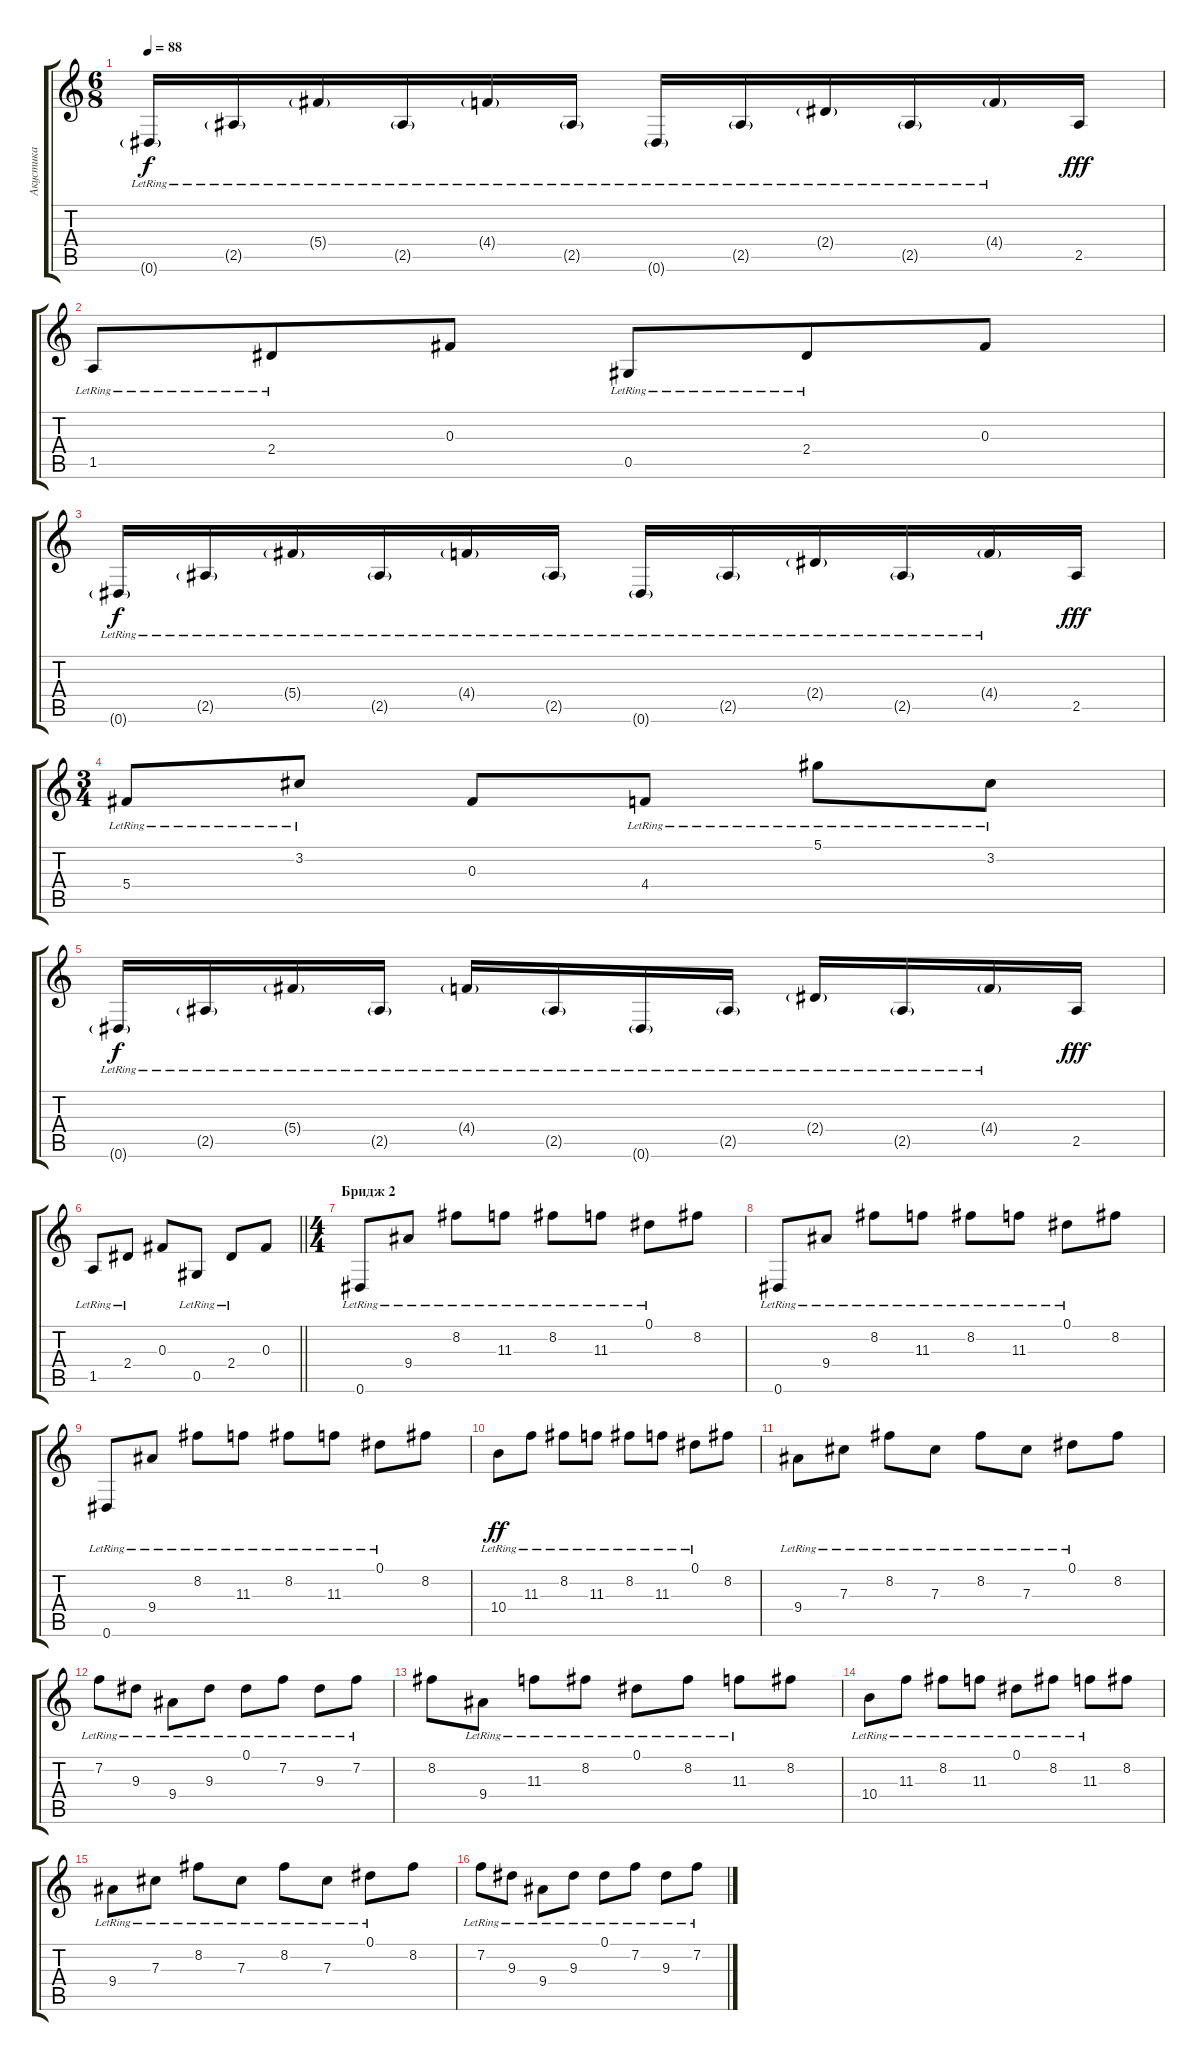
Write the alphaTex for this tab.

\track ("Акустика" "Акустика") {instrument acousticguitarsteel}
\staff {score tabs}
\tuning (Eb4 Bb3 Gb3 Db3 Ab2 Eb2) {hide}
\ts (6 8)
\tempo 88
\clef g2
\ks c
0.6{g lr}.16{dy f} 2.5{g lr}.16 5.4{g lr}.16 2.5{g lr}.16 4.4{g lr}.16 2.5{g lr}.16 0.6{g lr}.16 2.5{g lr}.16 2.4{g lr}.16 2.5{g lr}.16 4.4{g lr}.16 2.5.16{dy fff} |
1.5{lr}.8 2.4{lr}.8 0.3.8 0.5{lr}.8 2.4{lr}.8 0.3.8 |
0.6{g lr}.16{dy f} 2.5{g lr}.16 5.4{g lr}.16 2.5{g lr}.16 4.4{g lr}.16 2.5{g lr}.16 0.6{g lr}.16 2.5{g lr}.16 2.4{g lr}.16 2.5{g lr}.16 4.4{g lr}.16 2.5.16{dy fff} |
\ts (3 4)
5.4{lr}.8 3.2{lr}.8 0.3.8 4.4{lr}.8 5.1{lr}.8 3.2{lr}.8 |
0.6{g lr}.16{dy f} 2.5{g lr}.16 5.4{g lr}.16 2.5{g lr}.16 4.4{g lr}.16 2.5{g lr}.16 0.6{g lr}.16 2.5{g lr}.16 2.4{g lr}.16 2.5{g lr}.16 4.4{g lr}.16 2.5.16{dy fff} |
\barLineRight lightlight
1.5{lr}.8 2.4{lr}.8 0.3.8 0.5{lr}.8 2.4{lr}.8 0.3.8 |
\ts (4 4)
\section ("" "Бридж 2")
0.6{lr}.8 9.4{lr}.8 8.2{lr}.8 11.3{lr}.8 8.2{lr}.8 11.3{lr}.8 0.1{lr}.8 8.2.8 |
0.6{lr}.8 9.4{lr}.8 8.2{lr}.8 11.3{lr}.8 8.2{lr}.8 11.3{lr}.8 0.1{lr}.8 8.2.8 |
0.6{lr}.8 9.4{lr}.8 8.2{lr}.8 11.3{lr}.8 8.2{lr}.8 11.3{lr}.8 0.1{lr}.8 8.2.8 |
10.4{lr}.8{dy ff} 11.3{lr}.8 8.2{lr}.8 11.3{lr}.8 8.2{lr}.8 11.3{lr}.8 0.1{lr}.8 8.2.8 |
9.4{lr}.8 7.3{lr}.8 8.2{lr}.8 7.3{lr}.8 8.2{lr}.8 7.3{lr}.8 0.1{lr}.8 8.2.8 |
7.2{lr}.8 9.3{lr}.8 9.4{lr}.8 9.3{lr}.8 0.1{lr}.8 7.2{lr}.8 9.3{lr}.8 7.2{lr}.8 |
8.2.8 9.4{lr}.8 11.3{lr}.8 8.2{lr}.8 0.1{lr}.8 8.2{lr}.8 11.3{lr}.8 8.2.8 |
10.4{lr}.8 11.3{lr}.8 8.2{lr}.8 11.3{lr}.8 0.1{lr}.8 8.2{lr}.8 11.3{lr}.8 8.2.8 |
9.4{lr}.8 7.3{lr}.8 8.2{lr}.8 7.3{lr}.8 8.2{lr}.8 7.3{lr}.8 0.1{lr}.8 8.2.8 |
7.2{lr}.8 9.3{lr}.8 9.4{lr}.8 9.3{lr}.8 0.1{lr}.8 7.2{lr}.8 9.3{lr}.8 7.2{lr}.8
